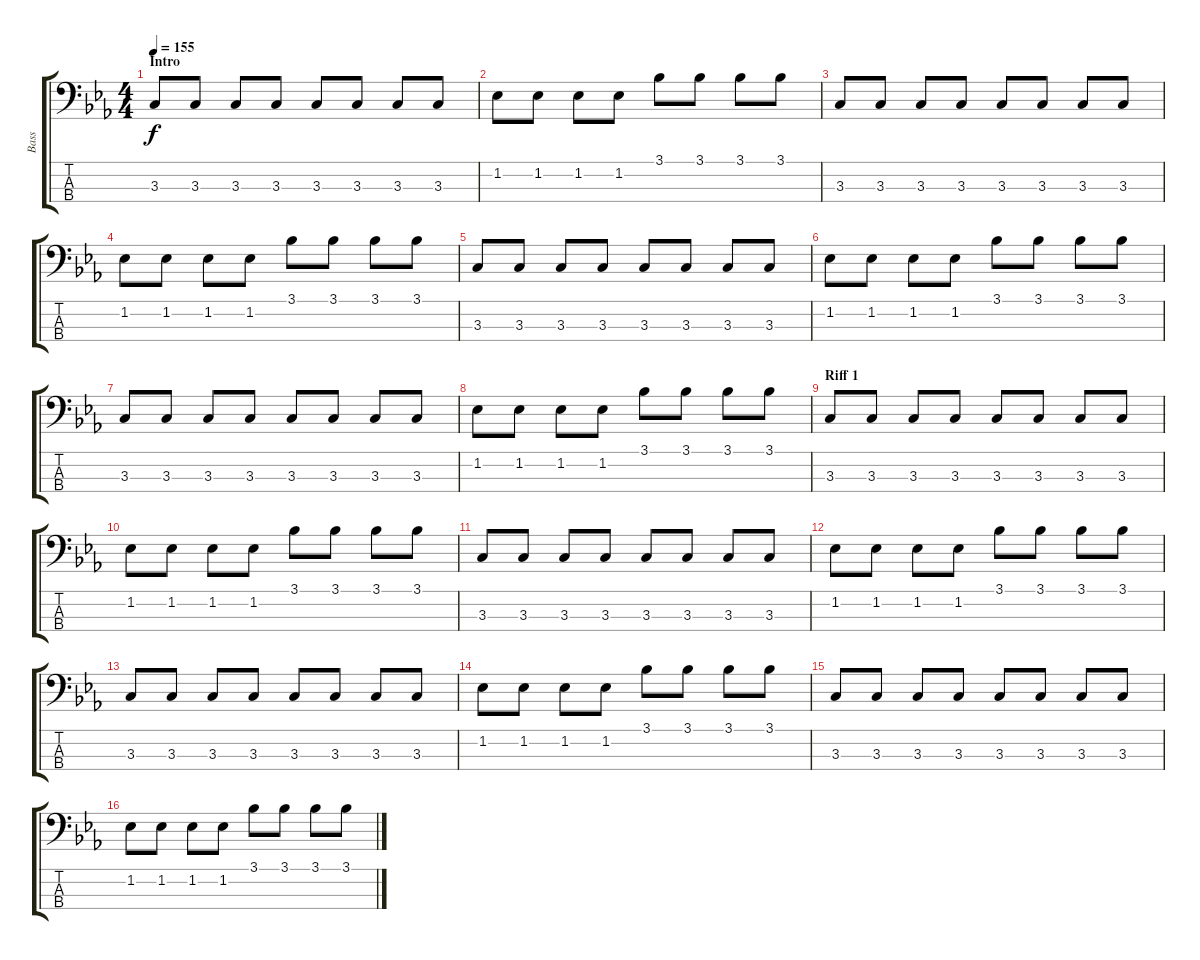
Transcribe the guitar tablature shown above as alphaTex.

\track ("Bass" "Bass") {instrument electricbasspick}
\staff {score tabs}
\tuning (G2 D2 A1 E1) {hide}
\ts (4 4)
\section ("" "Intro")
\tempo 155
\clef f4
\ks eb
3.3.8{dy f instrument electricbasspick} 3.3.8 3.3.8 3.3.8 3.3.8 3.3.8 3.3.8 3.3.8 |
1.2.8 1.2.8 1.2.8 1.2.8 3.1.8 3.1.8 3.1.8 3.1.8 |
3.3.8 3.3.8 3.3.8 3.3.8 3.3.8 3.3.8 3.3.8 3.3.8 |
1.2.8 1.2.8 1.2.8 1.2.8 3.1.8 3.1.8 3.1.8 3.1.8 |
3.3.8 3.3.8 3.3.8 3.3.8 3.3.8 3.3.8 3.3.8 3.3.8 |
1.2.8 1.2.8 1.2.8 1.2.8 3.1.8 3.1.8 3.1.8 3.1.8 |
3.3.8 3.3.8 3.3.8 3.3.8 3.3.8 3.3.8 3.3.8 3.3.8 |
1.2.8 1.2.8 1.2.8 1.2.8 3.1.8 3.1.8 3.1.8 3.1.8 |
\section ("" "Riff 1")
3.3.8 3.3.8 3.3.8 3.3.8 3.3.8 3.3.8 3.3.8 3.3.8 |
1.2.8 1.2.8 1.2.8 1.2.8 3.1.8 3.1.8 3.1.8 3.1.8 |
3.3.8 3.3.8 3.3.8 3.3.8 3.3.8 3.3.8 3.3.8 3.3.8 |
1.2.8 1.2.8 1.2.8 1.2.8 3.1.8 3.1.8 3.1.8 3.1.8 |
3.3.8 3.3.8 3.3.8 3.3.8 3.3.8 3.3.8 3.3.8 3.3.8 |
1.2.8 1.2.8 1.2.8 1.2.8 3.1.8 3.1.8 3.1.8 3.1.8 |
3.3.8 3.3.8 3.3.8 3.3.8 3.3.8 3.3.8 3.3.8 3.3.8 |
1.2.8 1.2.8 1.2.8 1.2.8 3.1.8 3.1.8 3.1.8 3.1.8
